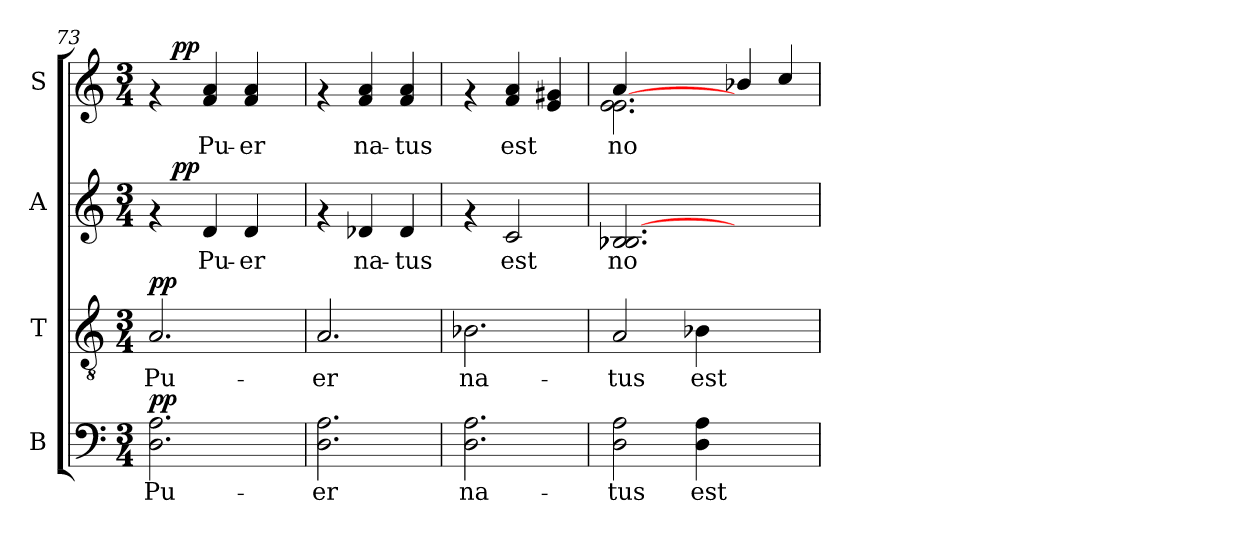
**kern	**text	**dynam	**kern	**text	**dynam	**kern	**text	**dynam	**kern	**text	**dynam
*part4	*part4	*part4	*part3	*part3	*part3	*part2	*part2	*part2	*part1	*part1	*part1
*staff4	*staff4	*staff4	*staff3	*staff3	*staff3	*staff2	*staff2	*staff2	*staff1	*staff1	*staff1
*I"B	*	*	*I"T	*	*	*I"A	*	*	*I"S	*	*
*I'B	*	*	*I'T	*	*	*I'A	*	*	*I'S	*	*
*clefF4	*	*	*clefGv2	*	*	*clefG2	*	*	*clefG2	*	*
*k[]	*	*	*k[]	*	*	*k[]	*	*	*k[]	*	*
*C:	*	*	*C:	*	*	*C:	*	*	*C:	*	*
*M3/4	*	*	*M3/4	*	*	*M3/4	*	*	*M3/4	*	*
=73	=73	=73	=73	=73	=73	=73	=73	=73	=73	=73	=73
!	!LO:LY:b:cj	!LO:DY:b	!	!LO:LY:b:cj	!LO:DY:b	!	!	!	!	!	!
*	*	*	*	*	*	*^	*	*	*^	*	*
2.A\ 2.D\	Pu-	pp	2.A/	Pu-	pp	4rf	16.ryy	.	.	4rf	16.ryy	.	.
!	!	!	!	!	!	!	!	!	!LO:DY:b	!	!	!	!LO:DY:b
.	.	.	.	.	.	.	2ryy	.	pp	.	2ryy	.	pp
!	!	!	!	!	!	!	!	!LO:LY:b:cj	!	!	!	!LO:LY:b:cj	!
.	.	.	.	.	.	4d/	.	Pu-	.	4a/ 4f/	.	Pu-	.
!	!	!	!	!	!	!	!	!LO:LY:b:cj	!	!	!	!LO:LY:b:cj	!
.	.	.	.	.	.	4d/	.	-er	.	4a/ 4f/	.	-er	.
.	.	.	.	.	.	.	8ryy	.	.	.	8ryy	.	.
.	.	.	.	.	.	.	32ryy	.	.	.	32ryy	.	.
=74	=74	=74	=74	=74	=74	=74	=74	=74	=74	=74	=74	=74	=74
!	!LO:LY:b:cj	!	!	!LO:LY:b:cj	!	!	!	!	!	!	!	!	!
*	*	*	*	*	*	*v	*v	*	*	*	*	*	*
*	*	*	*	*	*	*	*	*	*v	*v	*	*
2.A\ 2.D\	-er	.	2.A/	-er	.	4rf	.	.	4rf	.	.
!	!	!	!	!	!	!	!LO:LY:b:cj	!	!	!LO:LY:b:cj	!
.	.	.	.	.	.	4d-X/	na-	.	4a/ 4f/	na-	.
!	!	!	!	!	!	!	!LO:LY:b:cj	!	!	!LO:LY:b:cj	!
.	.	.	.	.	.	4d-/	-tus	.	4a/ 4f/	-tus	.
=75	=75	=75	=75	=75	=75	=75	=75	=75	=75	=75	=75
!	!LO:LY:b:cj	!	!	!LO:LY:b:cj	!	!	!	!	!	!	!
2.A\ 2.D\	na-	.	2.B-X\	na-	.	4rf	.	.	4rf	.	.
!	!	!	!	!	!	!	!LO:LY:b:cj	!	!	!LO:LY:b:cj	!
.	.	.	.	.	.	2c/	est	.	4a/ 4f/	est	.
!	!	!	!	!	!	!	!	!	!	!LO:LY:b:cj	!
.	.	.	.	.	.	.	.	.	4g#X/ 4e/	.	.
!!LO:LB:g=z
=76	=76	=76	=76	=76	=76	=76	=76	=76	=76	=76	=76
!	!LO:LY:b:cj	!	!	!LO:LY:b:cj	!	!	!LO:LY:b:cj	!	!	!LO:LY:b:cj	!
*	*	*	*	*	*	*	*	*	*^	*	*
2A\ 2D\	-tus	.	2A/	-tus	.	2.B-X/ [<2.B-X/	no-	.	2.e\ [<2.e\	4a/	no-	.
.	.	.	.	.	.	.	.	.	.	1ryy	.	.
!	!LO:LY:b:cj	!	!	!LO:LY:b:cj	!	!	!	!	!	!	!	!
4A\ 4D\	est	.	4B-X\	est	.	.	.	.	.	.	.	.
!	!	!	!	!	!	!	!	!	!	!	!LO:LY:b:cj	!
2ryy	.	.	2ryy	.	.	2ryy	.	.	4b-X/	.	--	.
!	!	!	!	!	!	!	!	!	!	!	!LO:LY:b:cj	!
.	.	.	.	.	.	.	.	.	4cc/	.	--	.
*	*	*	*	*	*	*	*	*	*v	*v	*	*
=	=	=	=	=	=	=	=	=	=	=	=
*-	*-	*-	*-	*-	*-	*-	*-	*-	*-	*-	*-
